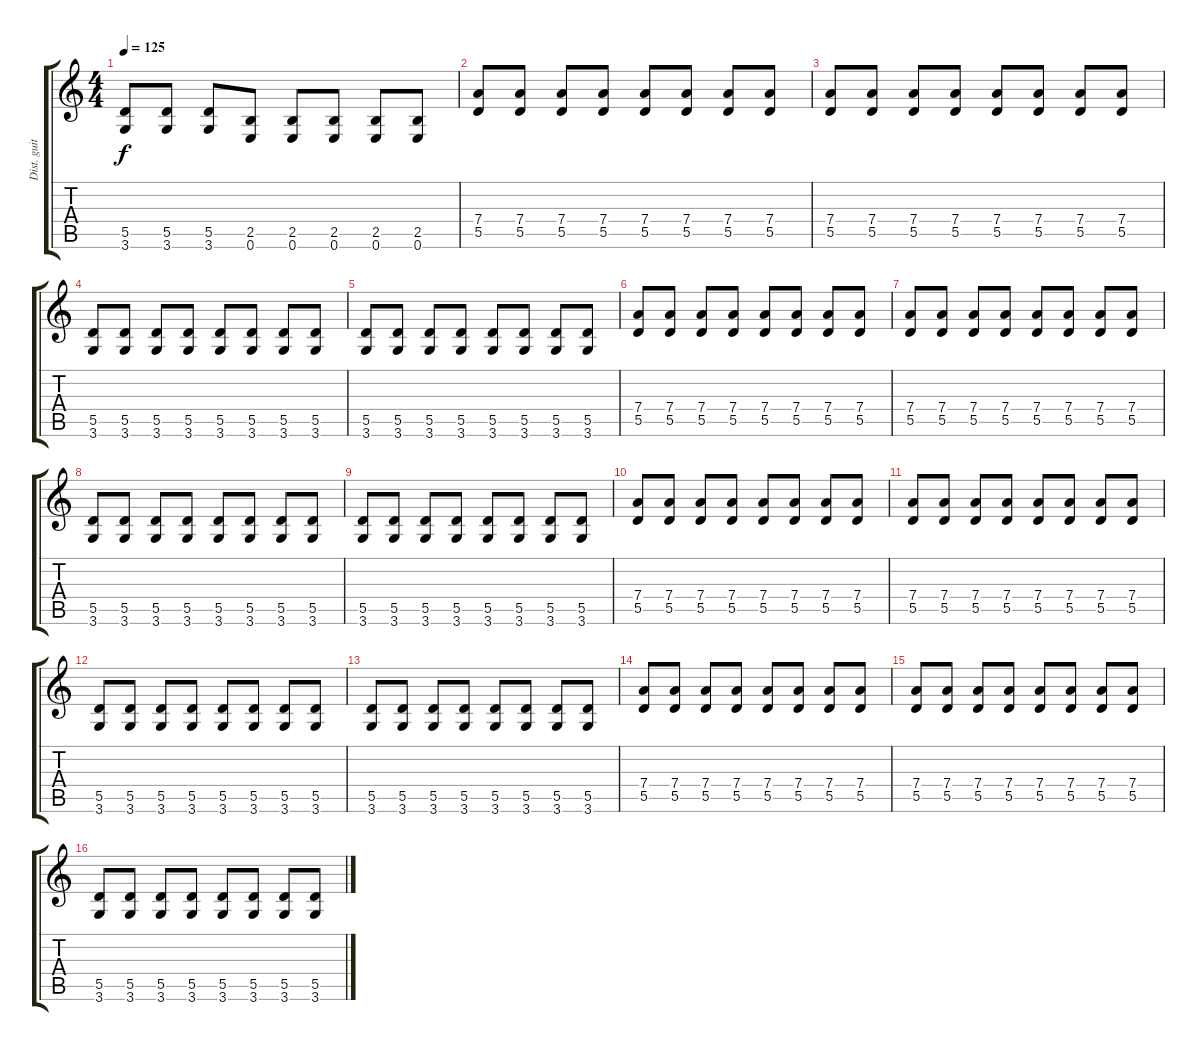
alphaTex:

\track ("Dist. guitar 1" "Dist. guit") {instrument overdrivenguitar}
\staff {score tabs}
\tuning (E4 B3 G3 D3 A2 E2) {hide}
\ts (4 4)
\tempo 125
\clef g2
\ks c
(5.5 3.6).8{dy f} (5.5 3.6).8 (5.5 3.6).8 (2.5 0.6).8 (2.5 0.6).8 (2.5 0.6).8 (2.5 0.6).8 (2.5 0.6).8 |
(7.4 5.5).8 (7.4 5.5).8 (7.4 5.5).8 (7.4 5.5).8 (7.4 5.5).8 (7.4 5.5).8 (7.4 5.5).8 (7.4 5.5).8 |
(7.4 5.5).8 (7.4 5.5).8 (7.4 5.5).8 (7.4 5.5).8 (7.4 5.5).8 (7.4 5.5).8 (7.4 5.5).8 (7.4 5.5).8 |
(5.5 3.6).8 (5.5 3.6).8 (5.5 3.6).8 (5.5 3.6).8 (5.5 3.6).8 (5.5 3.6).8 (5.5 3.6).8 (5.5 3.6).8 |
(5.5 3.6).8 (5.5 3.6).8 (5.5 3.6).8 (5.5 3.6).8 (5.5 3.6).8 (5.5 3.6).8 (5.5 3.6).8 (5.5 3.6).8 |
(7.4 5.5).8 (7.4 5.5).8 (7.4 5.5).8 (7.4 5.5).8 (7.4 5.5).8 (7.4 5.5).8 (7.4 5.5).8 (7.4 5.5).8 |
(7.4 5.5).8 (7.4 5.5).8 (7.4 5.5).8 (7.4 5.5).8 (7.4 5.5).8 (7.4 5.5).8 (7.4 5.5).8 (7.4 5.5).8 |
(5.5 3.6).8 (5.5 3.6).8 (5.5 3.6).8 (5.5 3.6).8 (5.5 3.6).8 (5.5 3.6).8 (5.5 3.6).8 (5.5 3.6).8 |
(5.5 3.6).8 (5.5 3.6).8 (5.5 3.6).8 (5.5 3.6).8 (5.5 3.6).8 (5.5 3.6).8 (5.5 3.6).8 (5.5 3.6).8 |
(7.4 5.5).8 (7.4 5.5).8 (7.4 5.5).8 (7.4 5.5).8 (7.4 5.5).8 (7.4 5.5).8 (7.4 5.5).8 (7.4 5.5).8 |
(7.4 5.5).8 (7.4 5.5).8 (7.4 5.5).8 (7.4 5.5).8 (7.4 5.5).8 (7.4 5.5).8 (7.4 5.5).8 (7.4 5.5).8 |
(5.5 3.6).8 (5.5 3.6).8 (5.5 3.6).8 (5.5 3.6).8 (5.5 3.6).8 (5.5 3.6).8 (5.5 3.6).8 (5.5 3.6).8 |
(5.5 3.6).8 (5.5 3.6).8 (5.5 3.6).8 (5.5 3.6).8 (5.5 3.6).8 (5.5 3.6).8 (5.5 3.6).8 (5.5 3.6).8 |
(7.4 5.5).8 (7.4 5.5).8 (7.4 5.5).8 (7.4 5.5).8 (7.4 5.5).8 (7.4 5.5).8 (7.4 5.5).8 (7.4 5.5).8 |
(7.4 5.5).8 (7.4 5.5).8 (7.4 5.5).8 (7.4 5.5).8 (7.4 5.5).8 (7.4 5.5).8 (7.4 5.5).8 (7.4 5.5).8 |
(5.5 3.6).8 (5.5 3.6).8 (5.5 3.6).8 (5.5 3.6).8 (5.5 3.6).8 (5.5 3.6).8 (5.5 3.6).8 (5.5 3.6).8
